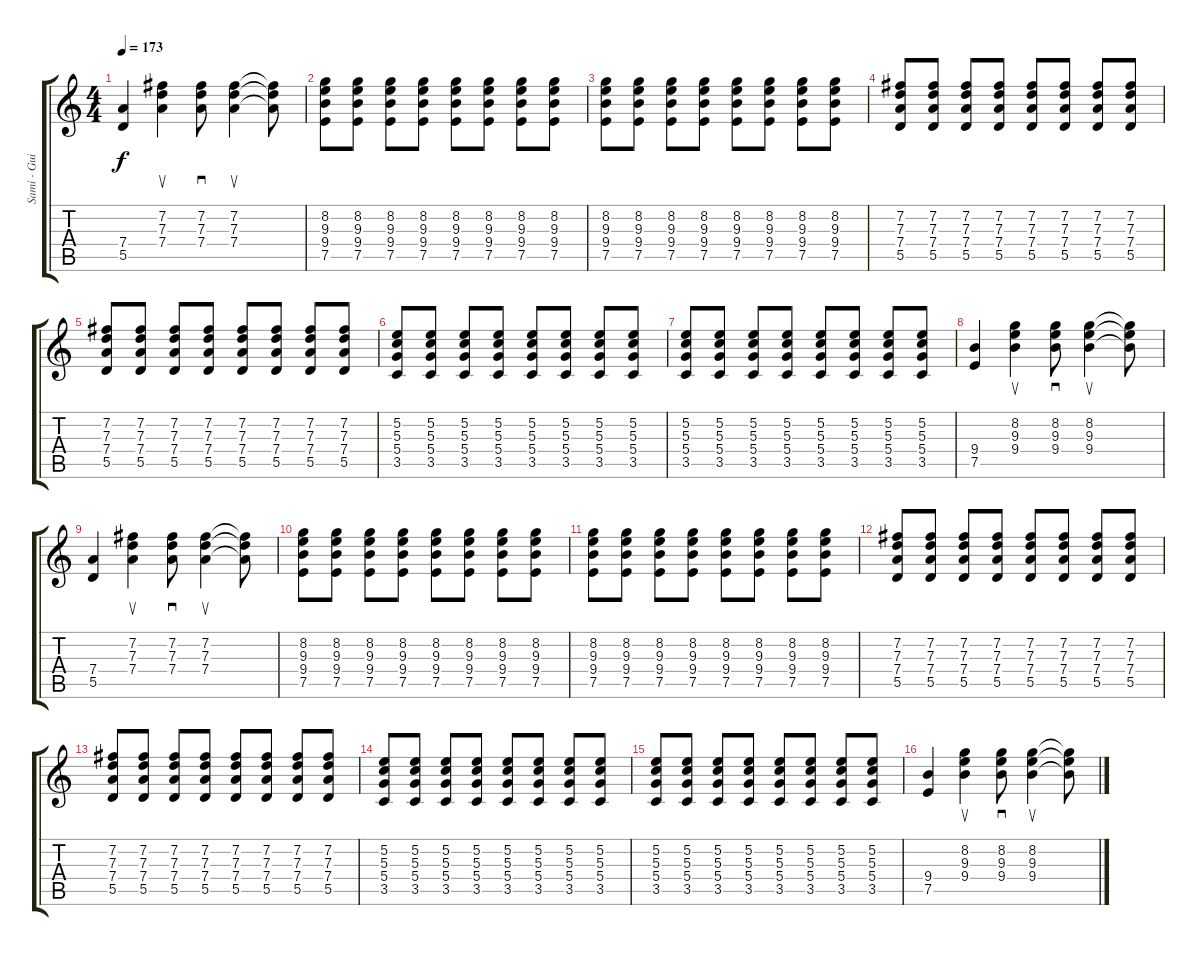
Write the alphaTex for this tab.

\track ("Sami - Guitar 3" "Sami - Gui") {instrument distortionguitar}
\staff {score tabs}
\tuning (E4 B3 G3 D3 A2 E2) {hide}
\ts (4 4)
\tempo 173
\clef g2
\ks c
(7.4 5.5).4{dy f} (7.2 7.3 7.4).4{su} (7.2 7.3 7.4).8{sd} (7.2 7.3 7.4).4{su} (7.2{t} 7.3{t} 7.4{t}).8 |
(8.2 9.3 9.4 7.5).8 (8.2 9.3 9.4 7.5).8 (8.2 9.3 9.4 7.5).8 (8.2 9.3 9.4 7.5).8 (8.2 9.3 9.4 7.5).8 (8.2 9.3 9.4 7.5).8 (8.2 9.3 9.4 7.5).8 (8.2 9.3 9.4 7.5).8 |
(8.2 9.3 9.4 7.5).8 (8.2 9.3 9.4 7.5).8 (8.2 9.3 9.4 7.5).8 (8.2 9.3 9.4 7.5).8 (8.2 9.3 9.4 7.5).8 (8.2 9.3 9.4 7.5).8 (8.2 9.3 9.4 7.5).8 (8.2 9.3 9.4 7.5).8 |
(7.2 7.3 7.4 5.5).8 (7.2 7.3 7.4 5.5).8 (7.2 7.3 7.4 5.5).8 (7.2 7.3 7.4 5.5).8 (7.2 7.3 7.4 5.5).8 (7.2 7.3 7.4 5.5).8 (7.2 7.3 7.4 5.5).8 (7.2 7.3 7.4 5.5).8 |
(7.2 7.3 7.4 5.5).8 (7.2 7.3 7.4 5.5).8 (7.2 7.3 7.4 5.5).8 (7.2 7.3 7.4 5.5).8 (7.2 7.3 7.4 5.5).8 (7.2 7.3 7.4 5.5).8 (7.2 7.3 7.4 5.5).8 (7.2 7.3 7.4 5.5).8 |
(5.2 5.3 5.4 3.5).8 (5.2 5.3 5.4 3.5).8 (5.2 5.3 5.4 3.5).8 (5.2 5.3 5.4 3.5).8 (5.2 5.3 5.4 3.5).8 (5.2 5.3 5.4 3.5).8 (5.2 5.3 5.4 3.5).8 (5.2 5.3 5.4 3.5).8 |
(5.2 5.3 5.4 3.5).8 (5.2 5.3 5.4 3.5).8 (5.2 5.3 5.4 3.5).8 (5.2 5.3 5.4 3.5).8 (5.2 5.3 5.4 3.5).8 (5.2 5.3 5.4 3.5).8 (5.2 5.3 5.4 3.5).8 (5.2 5.3 5.4 3.5).8 |
(9.4 7.5).4 (8.2 9.3 9.4).4{su} (8.2 9.3 9.4).8{sd} (8.2 9.3 9.4).4{su} (8.2{t} 9.3{t} 9.4{t}).8 |
(7.4 5.5).4 (7.2 7.3 7.4).4{su} (7.2 7.3 7.4).8{sd} (7.2 7.3 7.4).4{su} (7.2{t} 7.3{t} 7.4{t}).8 |
(8.2 9.3 9.4 7.5).8 (8.2 9.3 9.4 7.5).8 (8.2 9.3 9.4 7.5).8 (8.2 9.3 9.4 7.5).8 (8.2 9.3 9.4 7.5).8 (8.2 9.3 9.4 7.5).8 (8.2 9.3 9.4 7.5).8 (8.2 9.3 9.4 7.5).8 |
(8.2 9.3 9.4 7.5).8 (8.2 9.3 9.4 7.5).8 (8.2 9.3 9.4 7.5).8 (8.2 9.3 9.4 7.5).8 (8.2 9.3 9.4 7.5).8 (8.2 9.3 9.4 7.5).8 (8.2 9.3 9.4 7.5).8 (8.2 9.3 9.4 7.5).8 |
(7.2 7.3 7.4 5.5).8 (7.2 7.3 7.4 5.5).8 (7.2 7.3 7.4 5.5).8 (7.2 7.3 7.4 5.5).8 (7.2 7.3 7.4 5.5).8 (7.2 7.3 7.4 5.5).8 (7.2 7.3 7.4 5.5).8 (7.2 7.3 7.4 5.5).8 |
(7.2 7.3 7.4 5.5).8 (7.2 7.3 7.4 5.5).8 (7.2 7.3 7.4 5.5).8 (7.2 7.3 7.4 5.5).8 (7.2 7.3 7.4 5.5).8 (7.2 7.3 7.4 5.5).8 (7.2 7.3 7.4 5.5).8 (7.2 7.3 7.4 5.5).8 |
(5.2 5.3 5.4 3.5).8 (5.2 5.3 5.4 3.5).8 (5.2 5.3 5.4 3.5).8 (5.2 5.3 5.4 3.5).8 (5.2 5.3 5.4 3.5).8 (5.2 5.3 5.4 3.5).8 (5.2 5.3 5.4 3.5).8 (5.2 5.3 5.4 3.5).8 |
(5.2 5.3 5.4 3.5).8 (5.2 5.3 5.4 3.5).8 (5.2 5.3 5.4 3.5).8 (5.2 5.3 5.4 3.5).8 (5.2 5.3 5.4 3.5).8 (5.2 5.3 5.4 3.5).8 (5.2 5.3 5.4 3.5).8 (5.2 5.3 5.4 3.5).8 |
(9.4 7.5).4 (8.2 9.3 9.4).4{su} (8.2 9.3 9.4).8{sd} (8.2 9.3 9.4).4{su} (8.2{t} 9.3{t} 9.4{t}).8
